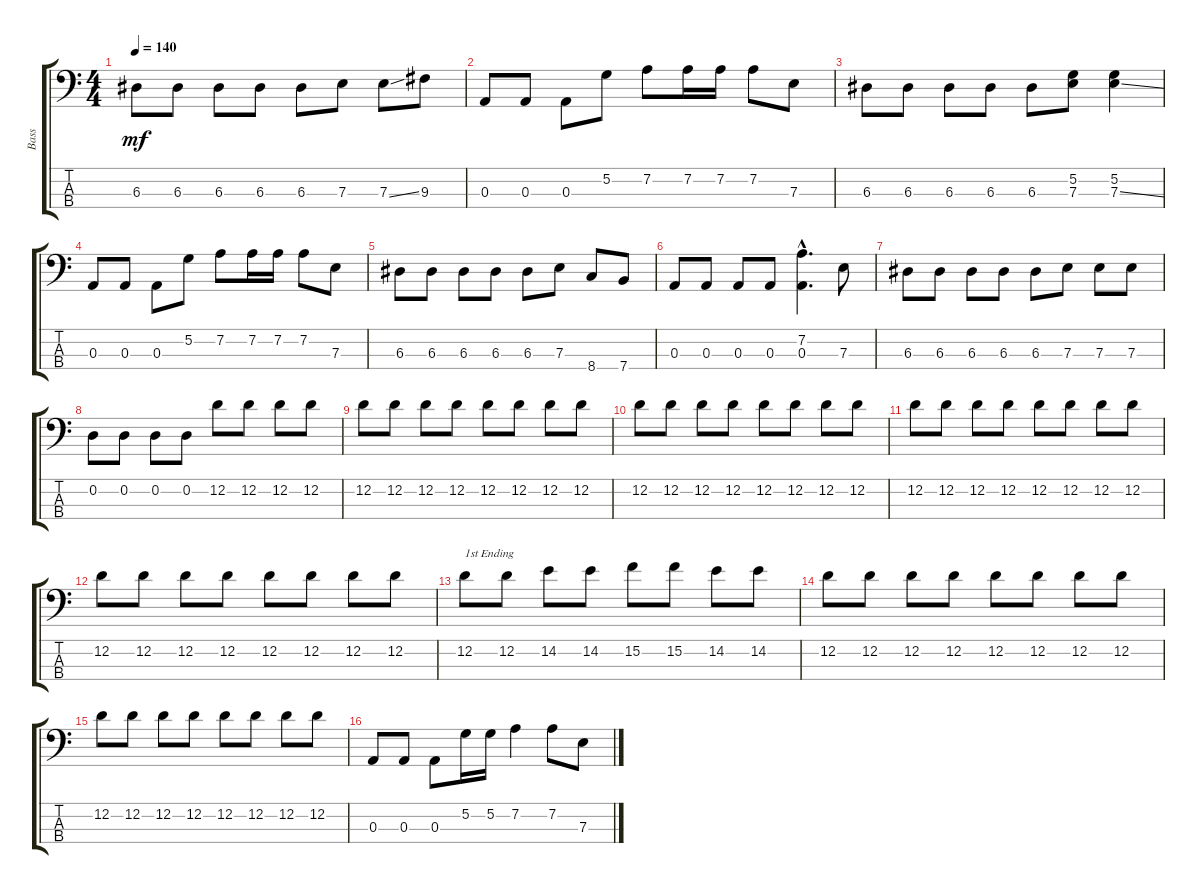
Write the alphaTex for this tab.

\track ("Bass" "Bass") {instrument electricbassfinger}
\staff {score tabs}
\tuning (G2 D2 A1 E1) {hide}
\ts (4 4)
\tempo 140
\clef f4
\ks c
6.3.8{dy mf} 6.3.8 6.3.8 6.3.8 6.3.8 7.3.8 7.3{ss}.8 9.3.8 |
0.3.8 0.3.8 0.3.8 5.2.8 7.2.8 7.2.16 7.2.16 7.2.8 7.3.8 |
6.3.8 6.3.8 6.3.8 6.3.8 6.3.8 (5.2 7.3).8 (5.2 7.3{ss}).4 |
0.3.8 0.3.8 0.3.8 5.2.8 7.2.8 7.2.16 7.2.16 7.2.8 7.3.8 |
6.3.8 6.3.8 6.3.8 6.3.8 6.3.8 7.3.8 8.4.8 7.4.8 |
0.3.8 0.3.8 0.3.8 0.3.8 (7.2{hac} 0.3{hac}).4{d} 7.3.8 |
6.3.8 6.3.8 6.3.8 6.3.8 6.3.8 7.3.8 7.3.8 7.3.8 |
0.2.8 0.2.8 0.2.8 0.2.8 12.2.8 12.2.8 12.2.8 12.2.8 |
12.2.8 12.2.8 12.2.8 12.2.8 12.2.8 12.2.8 12.2.8 12.2.8 |
12.2.8 12.2.8 12.2.8 12.2.8 12.2.8 12.2.8 12.2.8 12.2.8 |
12.2.8 12.2.8 12.2.8 12.2.8 12.2.8 12.2.8 12.2.8 12.2.8 |
12.2.8 12.2.8 12.2.8 12.2.8 12.2.8 12.2.8 12.2.8 12.2.8 |
12.2.8{txt "1st Ending"} 12.2.8 14.2.8 14.2.8 15.2.8 15.2.8 14.2.8 14.2.8 |
12.2.8 12.2.8 12.2.8 12.2.8 12.2.8 12.2.8 12.2.8 12.2.8 |
12.2.8 12.2.8 12.2.8 12.2.8 12.2.8 12.2.8 12.2.8 12.2.8 |
0.3.8 0.3.8 0.3.8 5.2.16 5.2.16 7.2.4 7.2.8 7.3.8
